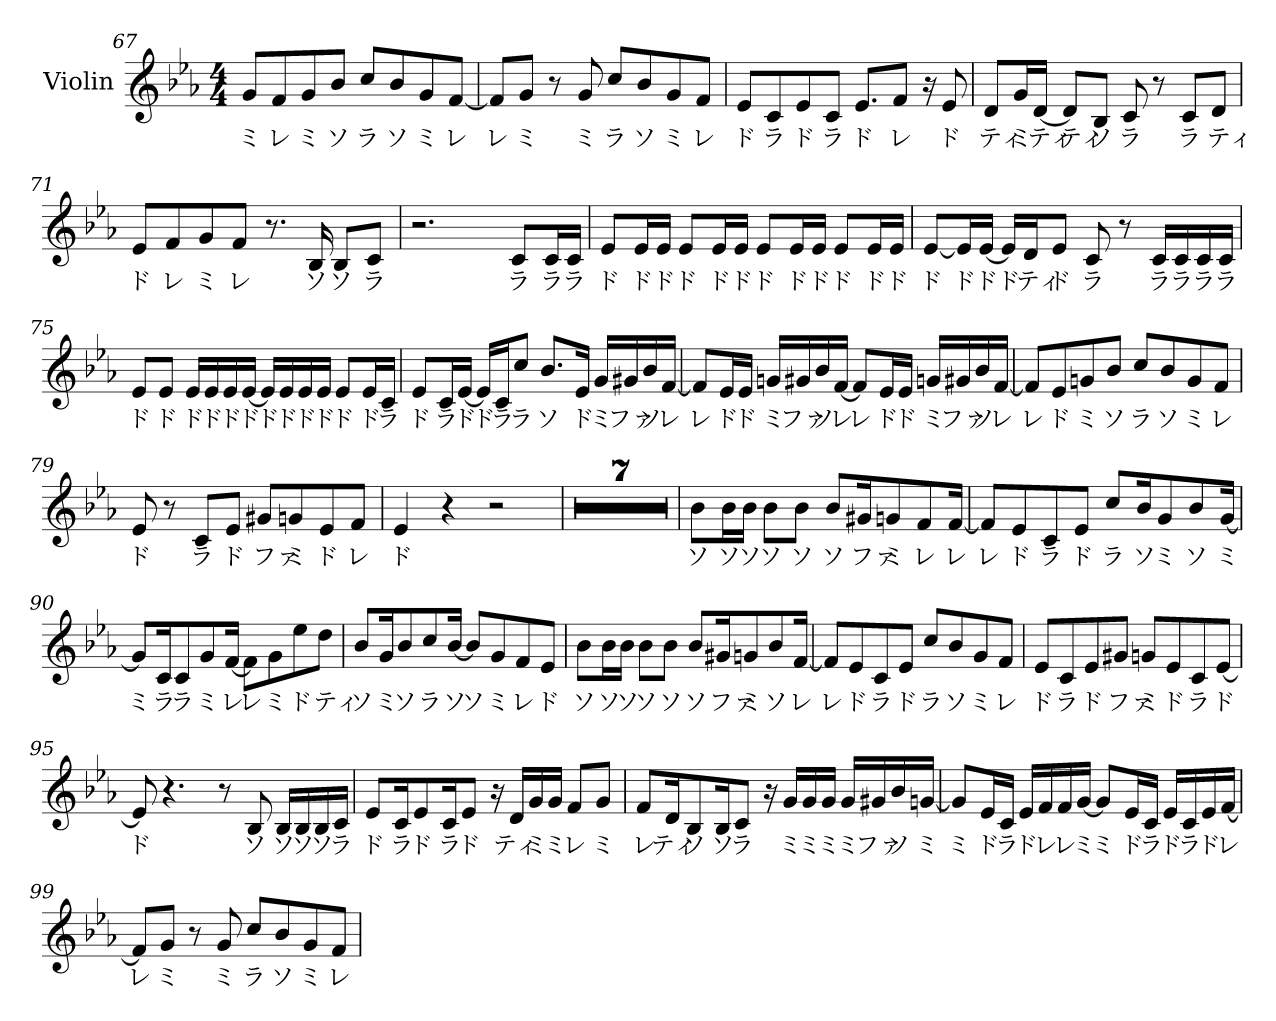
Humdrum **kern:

**kern	**text
*part1	*part1
*staff1	*staff1
*I"Violin	*
*I'Vln.	*
*clefG2	*
*k[b-e-a-]	*
*M4/4	*
=67	=67
8g/L	ミ
8f/	レ
8g/	ミ
8b-/J	ソ
8cc/L	ラ
8b-/	ソ
8g/	ミ
[8f/J	レ
=68	=68
8f/L]	レ
8g/J	ミ
8r	.
8g/	ミ
8cc/L	ラ
8b-/	ソ
8g/	ミ
8f/J	レ
!!LO:LB:g=z
=69	=69
8e-/L	ド
8c/	ラ
8e-/	ド
8c/J	ラ
8.e-/L	ド
8f/J	レ
16r	.
8e-/	ド
=70	=70
8d/L	ティ
16g/L	ミ
[16d/JJ	ティ
8d/L]	ティ
8B-/J	ソ
8c/	ラ
8r	.
8c/L	ラ
8d/J	ティ
=71	=71
8e-/L	ド
8f/	レ
8g/	ミ
8f/J	レ
8.r	.
16B-/	ソ
8B-/L	ソ
8c/J	ラ
=72	=72
2.r	.
8c/L	ラ
16c/L	ラ
16c/JJ	ラ
!!LO:LB:g=z
=73	=73
8e-/L	ド
16e-/L	ド
16e-/JJ	ド
8e-/L	ド
16e-/L	ド
16e-/JJ	ド
8e-/L	ド
16e-/L	ド
16e-/JJ	ド
8e-/L	ド
16e-/L	ド
16e-/JJ	ド
=74	=74
[8e-/L	ド
16e-/L]	ド
[16e-/JJ	ド
16e-/LL]	ド
16d/J	ティ
8e-/J	ド
8c/	ラ
8r	.
16c/LL	ラ
16c/	ラ
16c/	ラ
16c/JJ	ラ
=75	=75
8e-/L	ド
8e-/J	ド
16e-/LL	ド
16e-/	ド
16e-/	ド
[16e-/JJ	ド
16e-/LL]	ド
16e-/	ド
16e-/	ド
16e-/JJ	ド
8e-/L	ド
16e-/L	ド
16c/JJ	ラ
=76	=76
8e-/L	ド
16c/L	ラ
[16e-/JJ	ド
16e-/LL]	ド
16c/J	ラ
8cc/J	ラ
8.b-/L	ソ
16e-/Jk	ド
16g/LL	ミ
16g#X/	ファ
16b-/	ソ
[16f/JJ	レ
!!LO:LB:g=z
=77	=77
8f/L]	レ
16e-/L	ド
16e-/JJ	ド
16gn/LL	ミ
16g#X/	ファ
16b-/	ソ
[16f/JJ	レ
8f/L]	レ
16e-/L	ド
16e-/JJ	ド
16gn/LL	ミ
16g#X/	ファ
16b-/	ソ
[16f/JJ	レ
=78	=78
8f/L]	レ
8e-/	ド
8gn/	ミ
8b-/J	ソ
8cc/L	ラ
8b-/	ソ
8g/	ミ
8f/J	レ
=79	=79
8e-/	ド
8r	.
8c/L	ラ
8e-/J	ド
8g#X/L	ファ
8gn/	ミ
8e-/	ド
8f/J	レ
=80	=80
4e-/	ド
4r	.
2r	.
=81	=81
1r	.
=82	=82
1r	.
=83	=83
1r	.
=84	=84
1r	.
=85	=85
1r	.
=86	=86
1r	.
=87	=87
1r	.
!!LO:LB:g=z
=88	=88
8b-\L	ソ
16b-\L	ソ
16b-\JJ	ソ
8b-\L	ソ
8b-\J	ソ
8b-/L	ソ
16g#X/K	ファ
8gn/	ミ
8f/	レ
[16f/Jk	レ
=89	=89
8f/L]	レ
8e-/	ド
8c/	ラ
8e-/J	ド
8cc/L	ラ
16b-/K	ソ
8g/	ミ
8b-/	ソ
[16g/Jk	ミ
=90	=90
8g/L]	ミ
16c/K	ラ
8c/	ラ
8g/	ミ
[16f/Jk	レ
8f\L]	レ
8g\	ミ
8ee-\	ド
8dd\J	ティ
=91	=91
8b-/L	ソ
16g/K	ミ
8b-/	ソ
8cc/	ラ
[16b-/Jk	ソ
8b-/L]	ソ
8g/	ミ
8f/	レ
8e-/J	ド
!!LO:LB:g=z
=92	=92
8b-\L	ソ
16b-\L	ソ
16b-\JJ	ソ
8b-\L	ソ
8b-\J	ソ
8b-/L	ソ
16g#X/K	ファ
8gn/	ミ
8b-/	ソ
[16f/Jk	レ
=93	=93
8f/L]	レ
8e-/	ド
8c/	ラ
8e-/J	ド
8cc/L	ラ
8b-/	ソ
8g/	ミ
8f/J	レ
=94	=94
8e-/L	ド
8c/	ラ
8e-/	ド
8g#X/J	ファ
8gn/L	ミ
8e-/	ド
8c/	ラ
[8e-/J	ド
=95	=95
8e-/]	ド
4.r	.
8r	.
8B-/	ソ
16B-/LL	ソ
16B-/	ソ
16B-/	ソ
16c/JJ	ラ
!!LO:LB:g=z
=96	=96
8e-/L	ド
16c/K	ラ
8e-/	ド
16c/K	ラ
8e-/J	ド
16r	.
16d/LL	ティ
16g/	ミ
16g/JJ	ミ
8f/L	レ
8g/J	ミ
=97	=97
8f/L	レ
16d/K	ティ
8B-/	ソ
16B-/K	ソ
8c/J	ラ
16r	.
16g/LL	ミ
16g/	ミ
16g/JJ	ミ
16g/LL	ミ
16g#X/	ファ
16b-/	ソ
[16gn/JJ	ミ
=98	=98
8g/L]	ミ
16e-/L	ド
16c/JJ	ラ
16e-/LL	ド
16f/	レ
16f/	レ
[16g/JJ	ミ
8g/L]	ミ
16e-/L	ド
16c/JJ	ラ
16e-/LL	ド
16c/	ラ
16e-/	ド
[16f/JJ	レ
=99	=99
8f/L]	レ
8g/J	ミ
8r	.
8g/	ミ
8cc/L	ラ
8b-/	ソ
8g/	ミ
8f/J	レ
=	=
*-	*-
